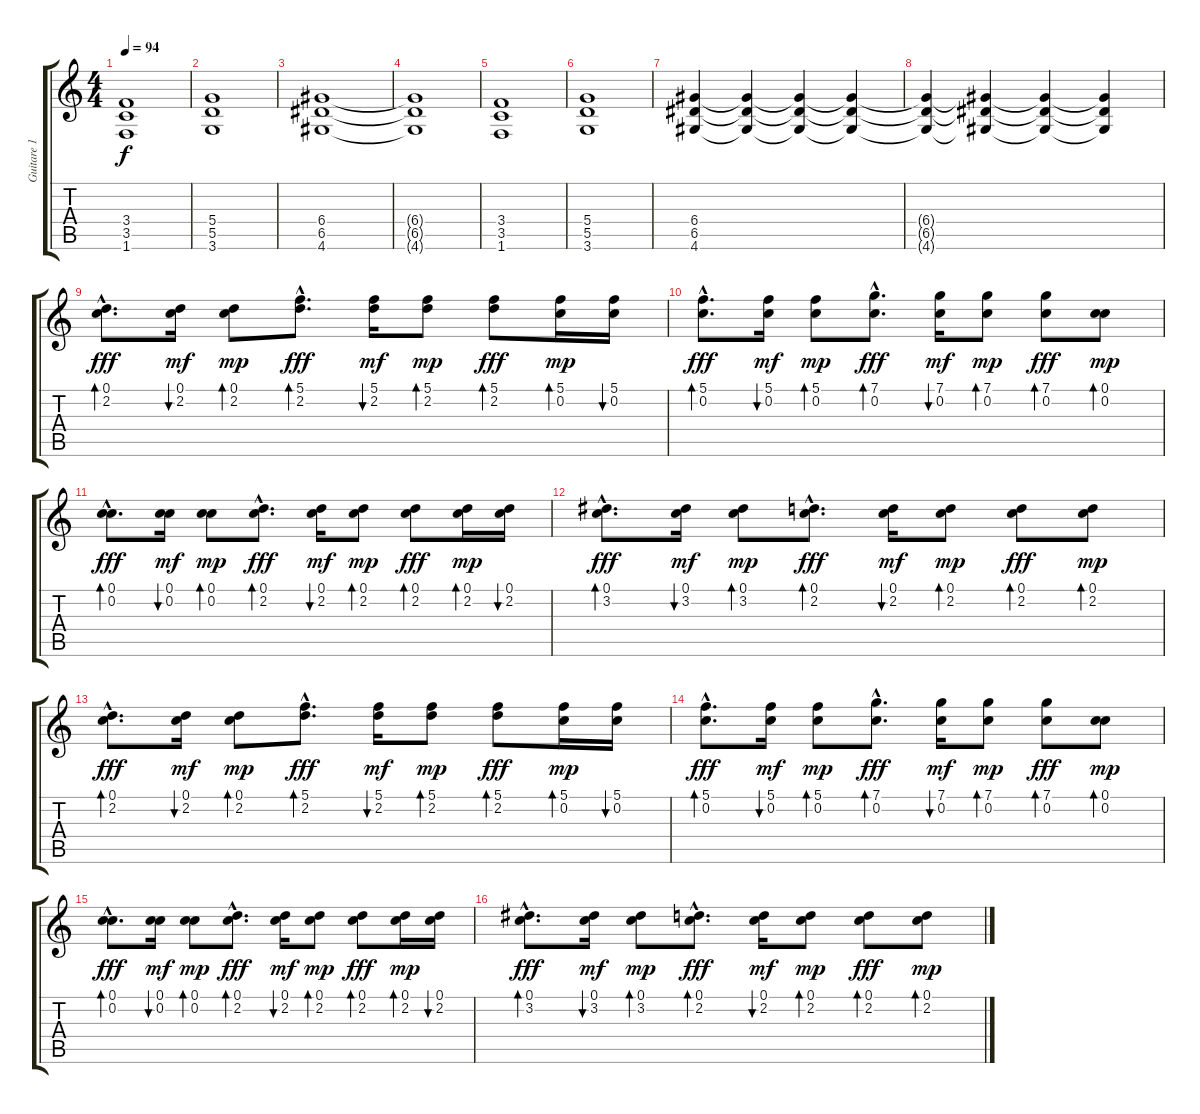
\track ("Guitare 1" "Guitare 1") {instrument acousticguitarnylon}
\staff {score tabs}
\tuning (C4 C4 G3 D3 A2 E2) {hide}
\ts (4 4)
\tempo 94
\clef g2
\ks c
(3.4 3.5 1.6).1{dy f} |
(5.4 5.5 3.6).1 |
(6.4 6.5 4.6).1 |
(6.4{t} 6.5{t} 4.6{t}).1 |
(3.4 3.5 1.6).1 |
(5.4 5.5 3.6).1 |
(6.4 6.5 4.6).4 (6.4{t} 6.5{t} 4.6{t}).4 (6.4{t} 6.5{t} 4.6{t}).4 (6.4{t} 6.5{t} 4.6{t}).4 |
(6.4{t} 6.5{t} 4.6{t}).4 (6.4{t} 6.5{t} 4.6{t}).4 (6.4{t} 6.5{t} 4.6{t}).4 (6.4{t} 6.5{t} 4.6{t}).4 |
(0.1{hac} 2.2{hac}).8{d bd 120 dy fff} (0.1 2.2).16{bu 120 dy mf} (0.1 2.2).8{bd 120 dy mp} (5.1{hac} 2.2{hac}).8{d bd 120 dy fff} (5.1 2.2).16{bu 120 dy mf} (5.1 2.2).8{bd 120 dy mp} (5.1 2.2).8{bd 120 dy fff} (5.1 0.2).16{bd 120 dy mp} (5.1 0.2).16{bu 120} |
(5.1{hac} 0.2{hac}).8{d bd 120 dy fff} (5.1 0.2).16{bu 120 dy mf} (5.1 0.2).8{bd 120 dy mp} (7.1{hac} 0.2{hac}).8{d bd 120 dy fff} (7.1 0.2).16{bu 120 dy mf} (7.1 0.2).8{bd 120 dy mp} (7.1 0.2).8{bd 120 dy fff} (0.1 0.2).8{bd 120 dy mp} |
(0.1{hac} 0.2{hac}).8{d bd 120 dy fff} (0.1 0.2).16{bu 120 dy mf} (0.1 0.2).8{bd 120 dy mp} (0.1{hac} 2.2{hac}).8{d bd 120 dy fff} (0.1 2.2).16{bu 120 dy mf} (0.1 2.2).8{bd 120 dy mp} (0.1 2.2).8{bd 120 dy fff} (0.1 2.2).16{bd 120 dy mp} (0.1 2.2).16{bu 120} |
(0.1{hac} 3.2{hac}).8{d bd 120 dy fff} (0.1 3.2).16{bu 120 dy mf} (0.1 3.2).8{bd 120 dy mp} (0.1{hac} 2.2{hac}).8{d bd 120 dy fff} (0.1 2.2).16{bu 120 dy mf} (0.1 2.2).8{bd 120 dy mp} (0.1 2.2).8{bd 120 dy fff} (0.1 2.2).8{bd 120 dy mp} |
(0.1{hac} 2.2{hac}).8{d bd 120 dy fff} (0.1 2.2).16{bu 120 dy mf} (0.1 2.2).8{bd 120 dy mp} (5.1{hac} 2.2{hac}).8{d bd 120 dy fff} (5.1 2.2).16{bu 120 dy mf} (5.1 2.2).8{bd 120 dy mp} (5.1 2.2).8{bd 120 dy fff} (5.1 0.2).16{bd 120 dy mp} (5.1 0.2).16{bu 120} |
(5.1{hac} 0.2{hac}).8{d bd 120 dy fff} (5.1 0.2).16{bu 120 dy mf} (5.1 0.2).8{bd 120 dy mp} (7.1{hac} 0.2{hac}).8{d bd 120 dy fff} (7.1 0.2).16{bu 120 dy mf} (7.1 0.2).8{bd 120 dy mp} (7.1 0.2).8{bd 120 dy fff} (0.1 0.2).8{bd 120 dy mp} |
(0.1{hac} 0.2{hac}).8{d bd 120 dy fff} (0.1 0.2).16{bu 120 dy mf} (0.1 0.2).8{bd 120 dy mp} (0.1{hac} 2.2{hac}).8{d bd 120 dy fff} (0.1 2.2).16{bu 120 dy mf} (0.1 2.2).8{bd 120 dy mp} (0.1 2.2).8{bd 120 dy fff} (0.1 2.2).16{bd 120 dy mp} (0.1 2.2).16{bu 120} |
(0.1{hac} 3.2{hac}).8{d bd 120 dy fff} (0.1 3.2).16{bu 120 dy mf} (0.1 3.2).8{bd 120 dy mp} (0.1{hac} 2.2{hac}).8{d bd 120 dy fff} (0.1 2.2).16{bu 120 dy mf} (0.1 2.2).8{bd 120 dy mp} (0.1 2.2).8{bd 120 dy fff} (0.1 2.2).8{bd 120 dy mp}
